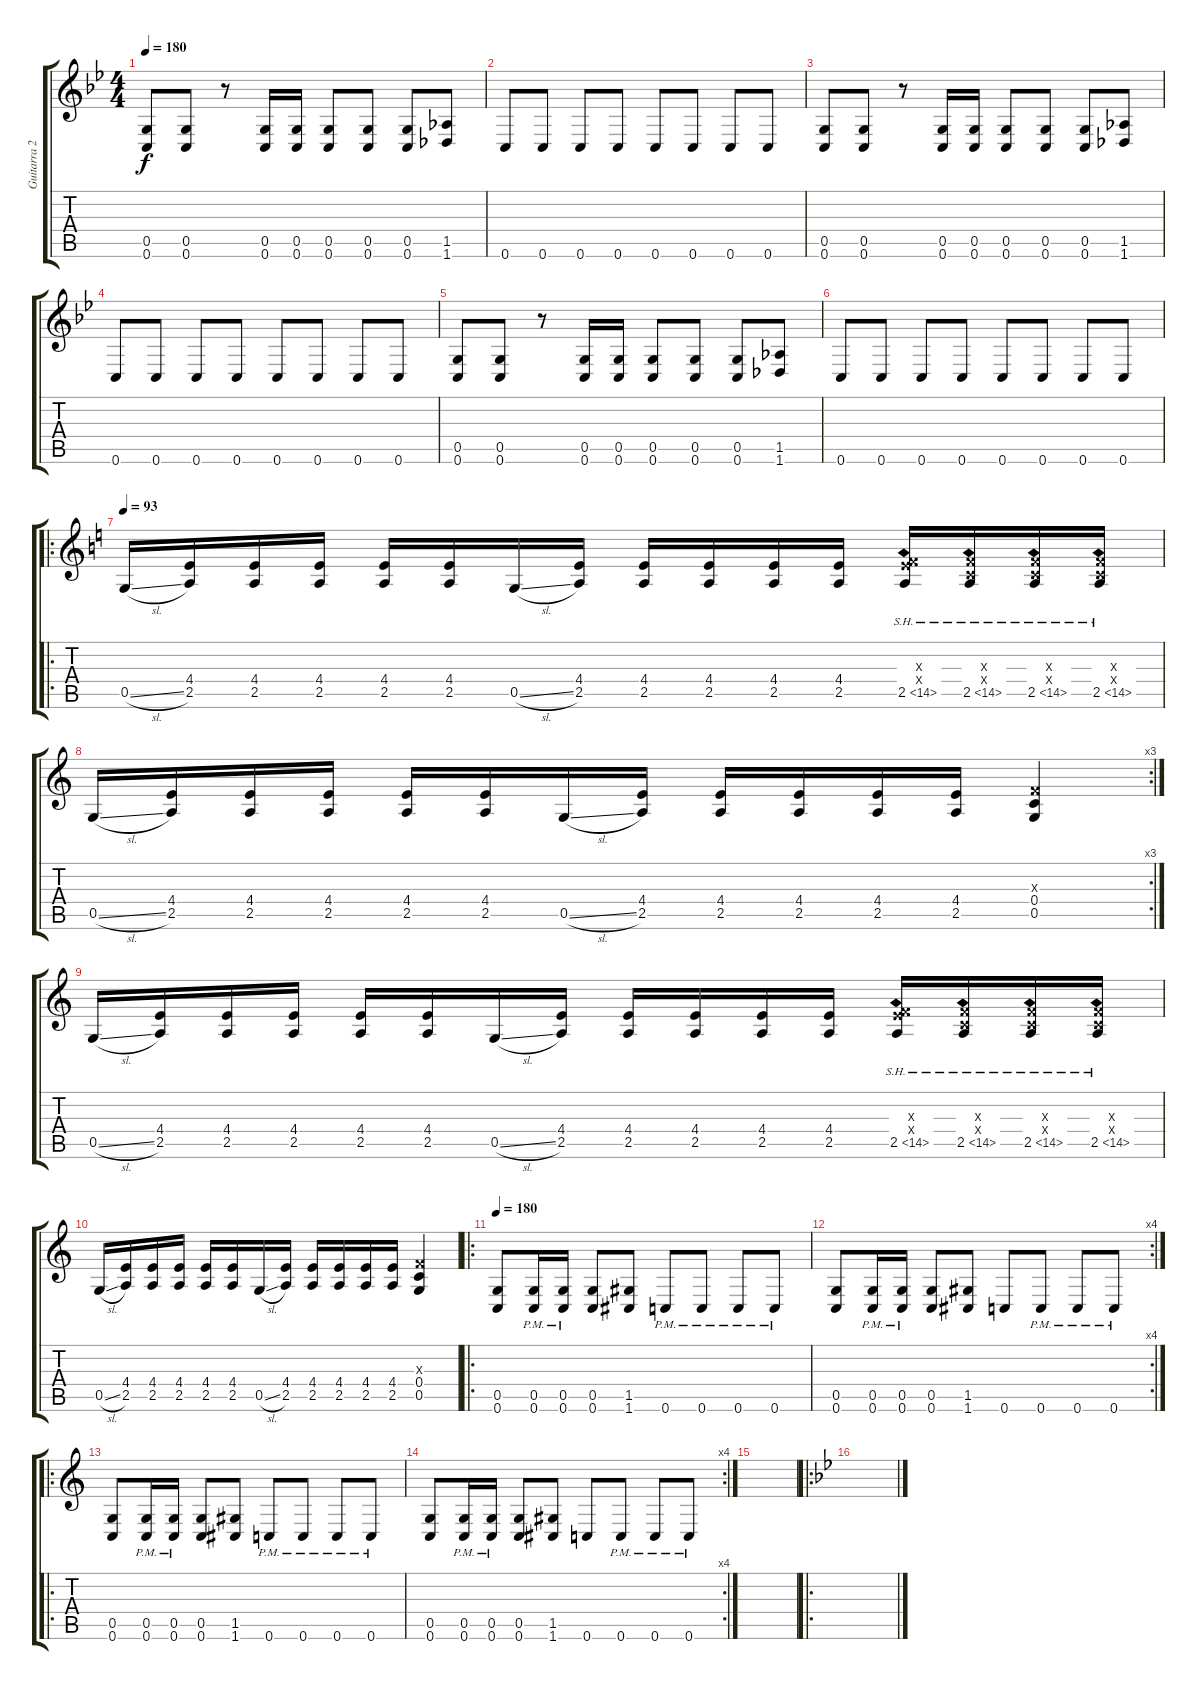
\track ("Guitarra 2" "Guitarra 2") {instrument distortionguitar}
\staff {score tabs}
\tuning (D4 A3 F3 C3 G2 C2) {hide}
\ts (4 4)
\tempo 180
\clef g2
\ks bb
(0.5 0.6).8{dy f} (0.5 0.6).8 r.8 (0.5 0.6).16 (0.5 0.6).16 (0.5 0.6).8 (0.5 0.6).8 (0.5 0.6).8 (1.5 1.6).8 |
0.6.8 0.6.8 0.6.8 0.6.8 0.6.8 0.6.8 0.6.8 0.6.8 |
(0.5 0.6).8 (0.5 0.6).8 r.8 (0.5 0.6).16 (0.5 0.6).16 (0.5 0.6).8 (0.5 0.6).8 (0.5 0.6).8 (1.5 1.6).8 |
0.6.8 0.6.8 0.6.8 0.6.8 0.6.8 0.6.8 0.6.8 0.6.8 |
(0.5 0.6).8 (0.5 0.6).8 r.8 (0.5 0.6).16 (0.5 0.6).16 (0.5 0.6).8 (0.5 0.6).8 (0.5 0.6).8 (1.5 1.6).8 |
0.6.8 0.6.8 0.6.8 0.6.8 0.6.8 0.6.8 0.6.8 0.6.8 |
\ro
\tempo 93
\ks c
0.5{sl}.16 (4.4 2.5).16 (4.4 2.5).16 (4.4 2.5).16 (4.4 2.5).16 (4.4 2.5).16 0.5{sl}.16 (4.4 2.5).16 (4.4 2.5).16 (4.4 2.5).16 (4.4 2.5).16 (4.4 2.5).16 (0.3{x} 4.4{x} 2.5{sh 12}).16 (0.3{x} 0.4{x} 2.5{sh 12}).16 (0.3{x} 0.4{x} 2.5{sh 12}).16 (0.3{x} 0.4{x} 2.5{sh 12}).16 |
\rc 3
0.5{sl}.16 (4.4 2.5).16 (4.4 2.5).16 (4.4 2.5).16 (4.4 2.5).16 (4.4 2.5).16 0.5{sl}.16 (4.4 2.5).16 (4.4 2.5).16 (4.4 2.5).16 (4.4 2.5).16 (4.4 2.5).16 (0.3{x} 0.4 0.5).4 |
0.5{sl}.16 (4.4 2.5).16 (4.4 2.5).16 (4.4 2.5).16 (4.4 2.5).16 (4.4 2.5).16 0.5{sl}.16 (4.4 2.5).16 (4.4 2.5).16 (4.4 2.5).16 (4.4 2.5).16 (4.4 2.5).16 (0.3{x} 4.4{x} 2.5{sh 12}).16 (0.3{x} 0.4{x} 2.5{sh 12}).16 (0.3{x} 0.4{x} 2.5{sh 12}).16 (0.3{x} 0.4{x} 2.5{sh 12}).16 |
0.5{sl}.16 (4.4 2.5).16 (4.4 2.5).16 (4.4 2.5).16 (4.4 2.5).16 (4.4 2.5).16 0.5{sl}.16 (4.4 2.5).16 (4.4 2.5).16 (4.4 2.5).16 (4.4 2.5).16 (4.4 2.5).16 (0.3{x} 0.4 0.5).4 |
\ro
\tempo 180
(0.5 0.6).8 (0.5{pm} 0.6{pm}).16 (0.5{pm} 0.6{pm}).16 (0.5 0.6).8 (1.5 1.6).8 0.6{pm}.8 0.6{pm}.8 0.6{pm}.8 0.6{pm}.8 |
\rc 4
(0.5 0.6).8 (0.5{pm} 0.6{pm}).16 (0.5{pm} 0.6{pm}).16 (0.5 0.6).8 (1.5 1.6).8 0.6.8 0.6{pm}.8 0.6{pm}.8 0.6{pm}.8 |
\ro
(0.5 0.6).8 (0.5{pm} 0.6{pm}).16 (0.5{pm} 0.6{pm}).16 (0.5 0.6).8 (1.5 1.6).8 0.6{pm}.8 0.6{pm}.8 0.6{pm}.8 0.6{pm}.8 |
\rc 4
(0.5 0.6).8 (0.5{pm} 0.6{pm}).16 (0.5{pm} 0.6{pm}).16 (0.5 0.6).8 (1.5 1.6).8 0.6.8 0.6{pm}.8 0.6{pm}.8 0.6{pm}.8 |
|
\ro
\ks bb
